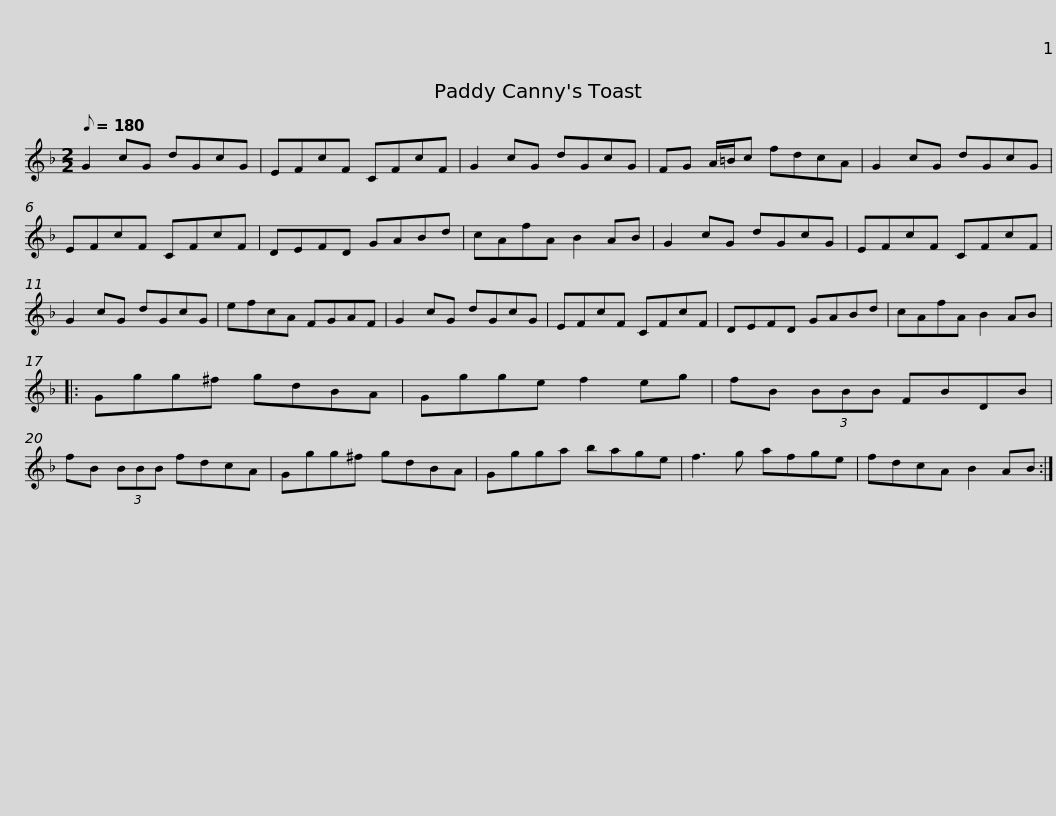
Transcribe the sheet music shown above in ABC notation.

X:1
L:1/8
Q:1/8=180
M:2/2
I:linebreak $
K:F
V:1 treble
V:1
 G2 cG dGcG | EFcF CFcF | G2 cG dGcG | FG A/=B/c fdcA |$ G2 cG dGcG | %5
 EFcF CFcF | DEFD GABd | cAfA B2 AB |$ G2 cG dGcG | EFcF CFcF | %10
 G2 cG dGcG | efcA FGAF |$ G2 cG dGcG | EFcF CFcF | DEFD GABd | %15
 cAfA B2 AB |:$ Ggg^f gdBA | Ggge f2 eg | fB (3BBB FBDB | fB (3BBB fdcA |$ %20
 Ggg^f gdBA | Ggga bage | f3 g afge | fdcA B2 AB :| %24
